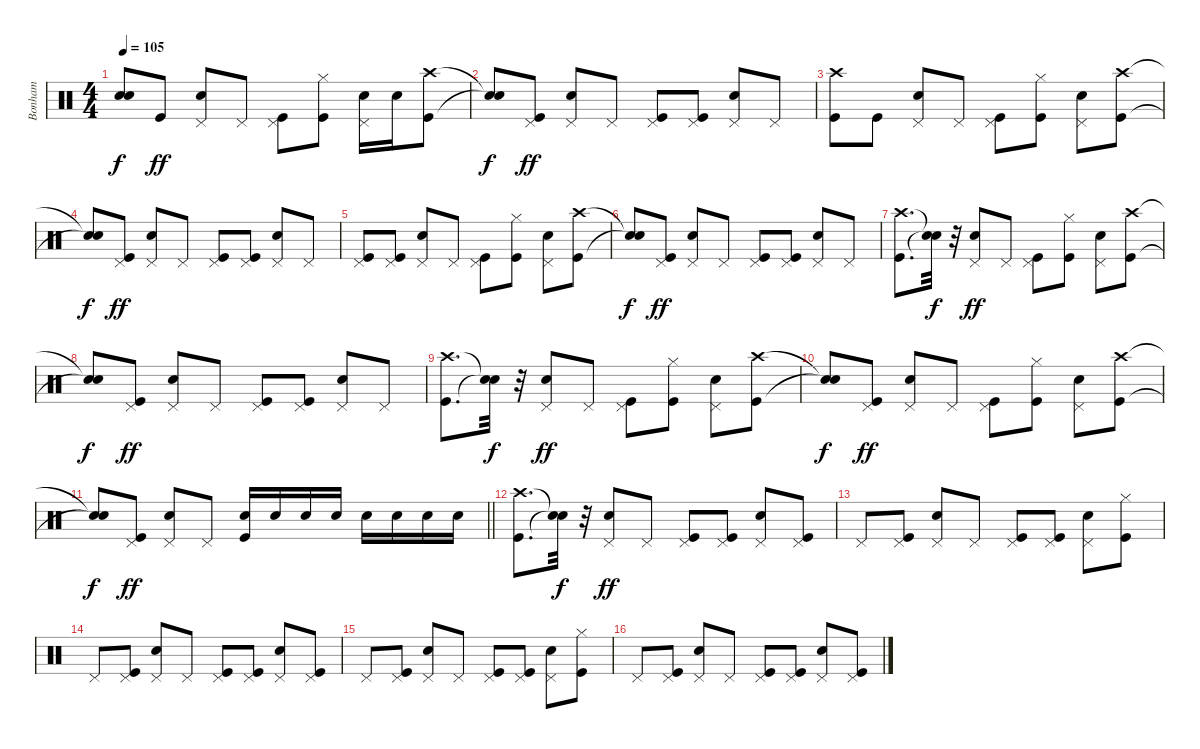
\track ("Bonham" "Bonham") {instrument percussion}
\staff {score}
\articulation defaults
\ts (4 4)
\tempo 105
\clef neutral
\ks c
("Snare (hit)"{t} "Snare (hit)"{t}).8{dy f} "Kick (hit)".8{dy ff} ("Snare (hit) 2" "Pedal Hi-Hat (hit)").8 "Pedal Hi-Hat (hit)".8 ("Kick (hit)" "Pedal Hi-Hat (hit)").8 ("Kick (hit)" "Hi-Hat (closed)").8 ("Snare (hit) 2" "Pedal Hi-Hat (hit)").16 "Snare (hit) 2".16 ("Kick (hit)" "Crash high (hit)").8 |
("Snare (hit)"{t} "Snare (hit)"{t}).8{dy f} ("Kick (hit)" "Pedal Hi-Hat (hit)").8{dy ff} ("Snare (hit) 2" "Pedal Hi-Hat (hit)").8 "Pedal Hi-Hat (hit)".8 ("Kick (hit)" "Pedal Hi-Hat (hit)").8 ("Kick (hit)" "Pedal Hi-Hat (hit)").8 ("Snare (hit) 2" "Pedal Hi-Hat (hit)").8 "Pedal Hi-Hat (hit)".8 |
("Kick (hit)" "Crash high (hit)").8 "Kick (hit)".8 ("Snare (hit) 2" "Pedal Hi-Hat (hit)").8 "Pedal Hi-Hat (hit)".8 ("Kick (hit)" "Pedal Hi-Hat (hit)").8 ("Kick (hit)" "Hi-Hat (closed)").8 ("Snare (hit) 2" "Pedal Hi-Hat (hit)").8 ("Kick (hit)" "Crash high (hit)").8 |
("Snare (hit)"{t} "Snare (hit)"{t}).8{dy f} ("Kick (hit)" "Pedal Hi-Hat (hit)").8{dy ff} ("Snare (hit) 2" "Pedal Hi-Hat (hit)").8 "Pedal Hi-Hat (hit)".8 ("Kick (hit)" "Pedal Hi-Hat (hit)").8 ("Kick (hit)" "Pedal Hi-Hat (hit)").8 ("Snare (hit) 2" "Pedal Hi-Hat (hit)").8 "Pedal Hi-Hat (hit)".8 |
("Kick (hit)" "Pedal Hi-Hat (hit)").8 ("Kick (hit)" "Pedal Hi-Hat (hit)").8 ("Snare (hit) 2" "Pedal Hi-Hat (hit)").8 "Pedal Hi-Hat (hit)".8 ("Kick (hit)" "Pedal Hi-Hat (hit)").8 ("Kick (hit)" "Hi-Hat (closed)").8 ("Snare (hit) 2" "Pedal Hi-Hat (hit)").8 ("Kick (hit)" "Crash high (hit)").8 |
("Snare (hit)"{t} "Snare (hit)"{t}).8{dy f} ("Kick (hit)" "Pedal Hi-Hat (hit)").8{dy ff} ("Snare (hit) 2" "Pedal Hi-Hat (hit)").8 "Pedal Hi-Hat (hit)".8 ("Kick (hit)" "Pedal Hi-Hat (hit)").8 ("Kick (hit)" "Pedal Hi-Hat (hit)").8 ("Snare (hit) 2" "Pedal Hi-Hat (hit)").8 "Pedal Hi-Hat (hit)".8 |
("Kick (hit)" "Crash high (hit)").8{d} ("Snare (hit)"{t} "Snare (hit)"{t}).32{dy f} r.32 ("Snare (hit) 2" "Pedal Hi-Hat (hit)").8{dy ff} "Pedal Hi-Hat (hit)".8 ("Kick (hit)" "Pedal Hi-Hat (hit)").8 ("Kick (hit)" "Hi-Hat (closed)").8 ("Snare (hit) 2" "Pedal Hi-Hat (hit)").8 ("Kick (hit)" "Crash high (hit)").8 |
("Snare (hit)"{t} "Snare (hit)"{t}).8{dy f} ("Kick (hit)" "Pedal Hi-Hat (hit)").8{dy ff} ("Snare (hit) 2" "Pedal Hi-Hat (hit)").8 "Pedal Hi-Hat (hit)".8 ("Kick (hit)" "Pedal Hi-Hat (hit)").8 ("Kick (hit)" "Pedal Hi-Hat (hit)").8 ("Snare (hit) 2" "Pedal Hi-Hat (hit)").8 "Pedal Hi-Hat (hit)".8 |
("Kick (hit)" "Crash high (hit)").8{d} ("Snare (hit)"{t} "Snare (hit)"{t}).32{dy f} r.32 ("Snare (hit) 2" "Pedal Hi-Hat (hit)").8{dy ff} "Pedal Hi-Hat (hit)".8 ("Kick (hit)" "Pedal Hi-Hat (hit)").8 ("Kick (hit)" "Hi-Hat (closed)").8 ("Snare (hit) 2" "Pedal Hi-Hat (hit)").8 ("Kick (hit)" "Crash high (hit)").8 |
("Snare (hit)"{t} "Snare (hit)"{t}).8{dy f} ("Kick (hit)" "Pedal Hi-Hat (hit)").8{dy ff} ("Snare (hit) 2" "Pedal Hi-Hat (hit)").8 "Pedal Hi-Hat (hit)".8 ("Kick (hit)" "Pedal Hi-Hat (hit)").8 ("Kick (hit)" "Hi-Hat (closed)").8 ("Snare (hit) 2" "Pedal Hi-Hat (hit)").8 ("Kick (hit)" "Crash high (hit)").8 |
\barLineRight lightlight
("Snare (hit)"{t} "Snare (hit)"{t}).8{dy f} ("Kick (hit)" "Pedal Hi-Hat (hit)").8{dy ff} ("Snare (hit) 2" "Pedal Hi-Hat (hit)").8 "Pedal Hi-Hat (hit)".8 ("Kick (hit)" "Snare (hit) 2").16 "Snare (hit) 2".16 "Snare (hit) 2".16 "Snare (hit) 2".16 "Snare (hit) 2".16 "Snare (hit) 2".16 "Snare (hit) 2".16 "Snare (hit) 2".16 |
("Kick (hit)" "Crash high (hit)").8{d} ("Snare (hit)"{t} "Snare (hit)"{t}).32{dy f} r.32 ("Snare (hit) 2" "Pedal Hi-Hat (hit)").8{dy ff} "Pedal Hi-Hat (hit)".8 ("Kick (hit)" "Pedal Hi-Hat (hit)").8 ("Kick (hit)" "Pedal Hi-Hat (hit)").8 ("Snare (hit) 2" "Pedal Hi-Hat (hit)").8 ("Kick (hit)" "Pedal Hi-Hat (hit)").8 |
"Pedal Hi-Hat (hit)".8 ("Kick (hit)" "Pedal Hi-Hat (hit)").8 ("Snare (hit) 2" "Pedal Hi-Hat (hit)").8 "Pedal Hi-Hat (hit)".8 ("Kick (hit)" "Pedal Hi-Hat (hit)").8 ("Kick (hit)" "Pedal Hi-Hat (hit)").8 ("Snare (hit) 2" "Pedal Hi-Hat (hit)").8 ("Kick (hit)" "Hi-Hat (closed)").8 |
"Pedal Hi-Hat (hit)".8 ("Kick (hit)" "Pedal Hi-Hat (hit)").8 ("Snare (hit) 2" "Pedal Hi-Hat (hit)").8 "Pedal Hi-Hat (hit)".8 ("Kick (hit)" "Pedal Hi-Hat (hit)").8 ("Kick (hit)" "Pedal Hi-Hat (hit)").8 ("Snare (hit) 2" "Pedal Hi-Hat (hit)").8 ("Kick (hit)" "Pedal Hi-Hat (hit)").8 |
"Pedal Hi-Hat (hit)".8 ("Kick (hit)" "Pedal Hi-Hat (hit)").8 ("Snare (hit) 2" "Pedal Hi-Hat (hit)").8 "Pedal Hi-Hat (hit)".8 ("Kick (hit)" "Pedal Hi-Hat (hit)").8 ("Kick (hit)" "Pedal Hi-Hat (hit)").8 ("Snare (hit) 2" "Pedal Hi-Hat (hit)").8 ("Kick (hit)" "Hi-Hat (closed)").8 |
"Pedal Hi-Hat (hit)".8 ("Kick (hit)" "Pedal Hi-Hat (hit)").8 ("Snare (hit) 2" "Pedal Hi-Hat (hit)").8 "Pedal Hi-Hat (hit)".8 ("Kick (hit)" "Pedal Hi-Hat (hit)").8 ("Kick (hit)" "Pedal Hi-Hat (hit)").8 ("Snare (hit) 2" "Pedal Hi-Hat (hit)").8 ("Kick (hit)" "Pedal Hi-Hat (hit)").8
